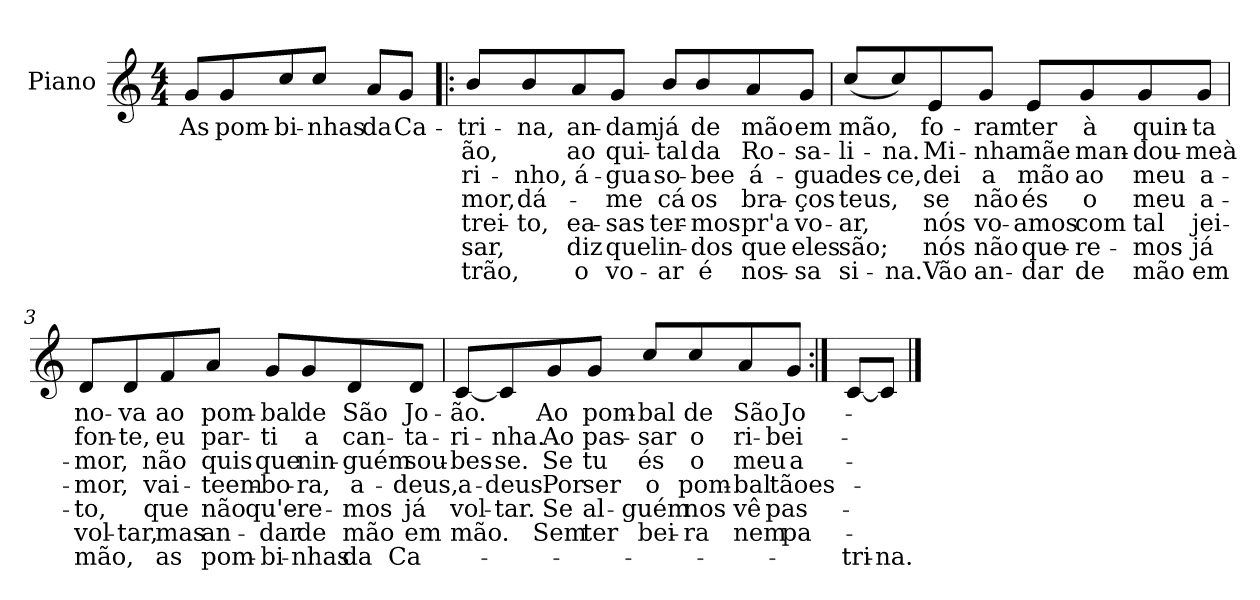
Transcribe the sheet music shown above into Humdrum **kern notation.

**kern	**text	**text	**text	**text	**text	**text	**text
*part1	*part1	*part1	*part1	*part1	*part1	*part1	*part1
*staff1	*staff1	*staff1	*staff1	*staff1	*staff1	*staff1	*staff1
*I"Piano	*	*	*	*	*	*	*
*I'Pno.	*	*	*	*	*	*	*
*clefG2	*	*	*	*	*	*	*
*k[]	*	*	*	*	*	*	*
*M4/4	*	*	*	*	*	*	*
=	=	=	=	=	=	=	=
8g/L	As	.	.	.	.	.	.
8g/	pom-	.	.	.	.	.	.
8cc/	-bi-	.	.	.	.	.	.
8cc/J	-nhas	.	.	.	.	.	.
8a/L	da	.	.	.	.	.	.
8g/J	Ca-	.	.	.	.	.	.
=1!|:	=1!|:	=1!|:	=1!|:	=1!|:	=1!|:	=1!|:	=1!|:
8b/L	-tri-	-ão,	-ri-	-mor,	-trei-	-sar,	-trão,
8b/	-na,	.	-nho,	dá-	-to,	.	.
8a/	an-	ao	á-	.	ea-	diz	o
8g/J	-dam	qui-	-gua	-me	-sas	que	vo-
8b/L	já	-tal	so-	cá	ter-	lin-	-ar
8b/	de	da	-bee	os	-mos	-dos	é
8a/	mão	Ro-	á-	bra-	pr'a	que	nos-
8g/J	em	-sa-	-gua	-ços	vo-	eles	-sa
!!LO:LB:g=z
=2	=2	=2	=2	=2	=2	=2	=2
(<8cc/L	mão,	-li-	des-	teus,	-ar,	são;	si-
8cc/)	.	-na.	-ce,	.	.	.	-na.
8e/	fo-	Mi-	dei	se	nós	nós	Vão
8g/J	-ram	-nha	a	não	vo-	não	an-
8e/L	ter	mãe	mão	és	-amos	que-	-dar
8g/	à	man-	ao	o	com	-re-	de
8g/	quin-	-dou-	meu	meu	tal	-mos	mão
8g/J	-ta	-meà	a-	a-	jei-	já	em
=3	=3	=3	=3	=3	=3	=3	=3
8d/L	no-	fon-	-mor,	-mor,	-to,	vol-	mão,
8d/	-va	-te,	.	.	.	-tar,	.
8f/	ao	eu	não	vai-	que	mas	as
8a/J	pom-	par-	quis	-teem-	não	an-	pom-
8g/L	-bal	-ti	que	-bo-	qu'e-	-dar	-bi-
8g/	de	a	nin-	-ra,	-re-	de	-nhas
8d/	São	can-	-guém	-a-	-mos	mão	da
8d/J	Jo-	-ta-	sou-	-deus,	já	em	Ca-
!!LO:LB:g=z
=4	=4	=4	=4	=4	=4	=4	=4
[8c/L	-ão.	-ri-	-bes-	a-	vol-	mão.	.
8c/]	.	-nha.	-se.	-deus.	-tar.	.	.
8g/	Ao	Ao	Se	Por	Se	Sem	.
8g/J	pom-	pas-	tu	ser	al-	ter	.
8cc/L	-bal	-sar	és	o	-guém	bei-	.
8cc/	de	o	o	pom-	nos	-ra	.
8a/	São	ri-	meu	-bal	vê	nem	.
8g/J	Jo-	-bei-	a-	tãoes-	pas-	pa-	.
=5:|!	=5:|!	=5:|!	=5:|!	=5:|!	=5:|!	=5:|!	=5:|!
[8c/L	.	.	.	.	.	.	-tri-
8c/J]	.	.	.	.	.	.	-na.
==	==	==	==	==	==	==	==
*-	*-	*-	*-	*-	*-	*-	*-
